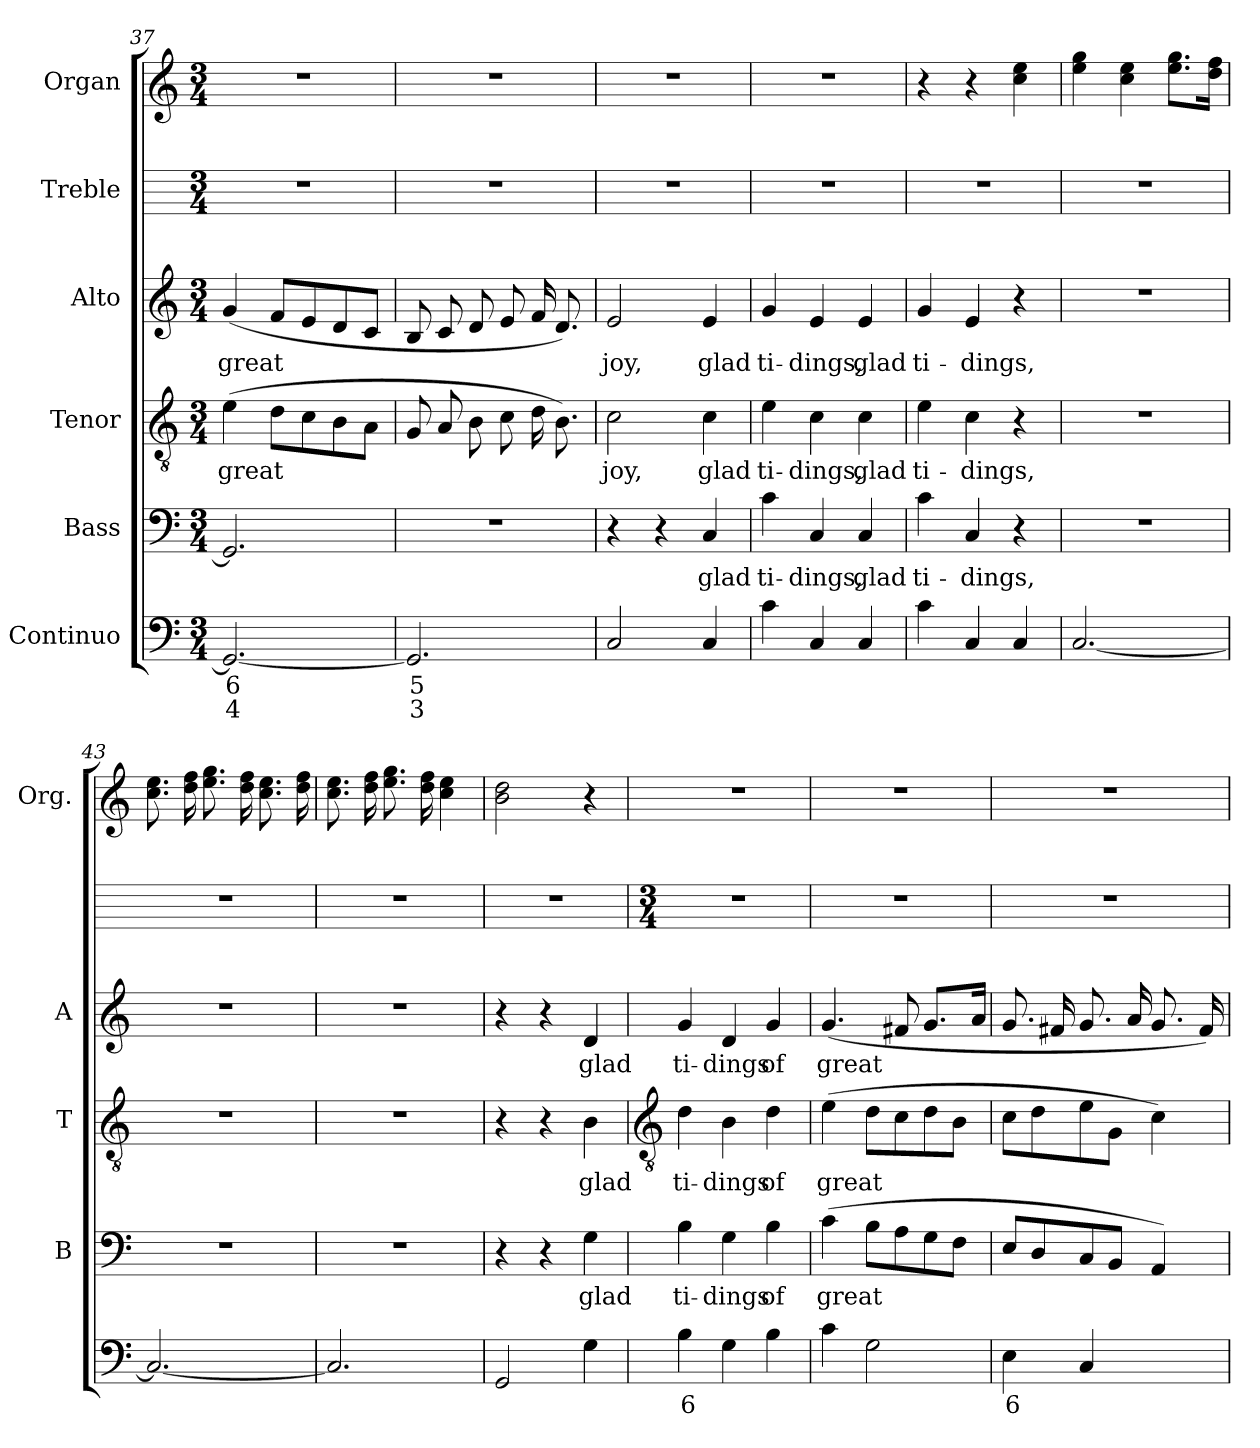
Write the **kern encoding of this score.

**kern	**text	**text	**kern	**text	**kern	**text	**kern	**text	**kern	**kern
*part6	*part6	*part6	*part5	*part5	*part4	*part4	*part3	*part3	*part2	*part1
*staff6	*staff6	*staff6	*staff5	*staff5	*staff4	*staff4	*staff3	*staff3	*staff2	*staff1
*I"Continuo	*	*	*I"Bass	*	*I"Tenor	*	*I"Alto	*	*I"Treble	*I"Organ
*	*	*	*I'B	*	*I'T	*	*I'A	*	*	*I'Org.
!!LO:LB:g=z
*clefF4	*	*	*clefF4	*	*clefGv2	*	*clefG2	*	*	*clefG2
*k[]	*	*	*k[]	*	*k[]	*	*k[]	*	*	*k[]
*C:	*	*	*C:	*	*C:	*	*C:	*	*	*C:
*M3/4	*	*	*M3/4	*	*M3/4	*	*M3/4	*	*M3/4	*M3/4
=37	=37	=37	=37	=37	=37	=37	=37	=37	=37	=37
!	!LO:LY:b	!LO:LY:b	!	!	!	!LO:LY:b	!	!LO:LY:b	!	!LO:N:vis=1
2.GG_	6	4	2.GG]	.	(>4e	great	(<4g	great	2.r	2.r
.	.	.	.	.	8dL	.	8fL	.	.	.
.	.	.	.	.	8c	.	8e	.	.	.
.	.	.	.	.	8B	.	8d	.	.	.
.	.	.	.	.	8AJ	.	8cJ	.	.	.
=38	=38	=38	=38	=38	=38	=38	=38	=38	=38	=38
!	!LO:LY:b	!LO:LY:b	!LO:N:vis=1	!	!	!	!	!	!	!LO:N:vis=1
2.GG]	5	3	2.r	.	8GL	.	8BL	.	2.r	2.r
.	.	.	.	.	8A	.	8c	.	.	.
.	.	.	.	.	8B	.	8d	.	.	.
.	.	.	.	.	8c	.	8e	.	.	.
.	.	.	.	.	16dL	.	16fL	.	.	.
.	.	.	.	.	8.BJ)	.	8.dJ)	.	.	.
=39	=39	=39	=39	=39	=39	=39	=39	=39	=39	=39
!	!	!	!	!	!	!LO:LY:b	!	!LO:LY:b	!	!LO:N:vis=1
2C	.	.	4r	.	2c	joy,	2e	joy,	2.r	2.r
.	.	.	4r	.	.	.	.	.	.	.
!	!	!	!	!LO:LY:b	!	!LO:LY:b	!	!LO:LY:b	!	!
4C	.	.	4C	glad	4c	glad	4e	glad	.	.
=40	=40	=40	=40	=40	=40	=40	=40	=40	=40	=40
!	!	!	!	!LO:LY:b	!	!LO:LY:b	!	!LO:LY:b	!	!LO:N:vis=1
4c	.	.	4c	ti-	4e	ti-	4g	ti-	2.r	2.r
!	!	!	!	!LO:LY:b	!	!LO:LY:b	!	!LO:LY:b	!	!
4C	.	.	4C	-dings,	4c	-dings,	4e	-dings,	.	.
!	!	!	!	!LO:LY:b	!	!LO:LY:b	!	!LO:LY:b	!	!
4C	.	.	4C	glad	4c	glad	4e	glad	.	.
=41	=41	=41	=41	=41	=41	=41	=41	=41	=41	=41
!	!	!	!	!LO:LY:b	!	!LO:LY:b	!	!LO:LY:b	!	!
4c	.	.	4c	ti-	4e	ti-	4g	ti-	2.r	4r
!	!	!	!	!LO:LY:b	!	!LO:LY:b	!	!LO:LY:b	!	!
4C	.	.	4C	-dings,	4c	-dings,	4e	-dings,	.	4r
4C	.	.	4r	.	4r	.	4r	.	.	4cc 4ee
=42	=42	=42	=42	=42	=42	=42	=42	=42	=42	=42
!	!	!	!LO:N:vis=1	!	!LO:N:vis=1	!	!LO:N:vis=1	!	!	!
[2.C	.	.	2.r	.	2.r	.	2.r	.	2.r	4ee 4gg
.	.	.	.	.	.	.	.	.	.	4cc 4ee
.	.	.	.	.	.	.	.	.	.	8.ee 8.ggL
.	.	.	.	.	.	.	.	.	.	16dd 16ffJ
=43	=43	=43	=43	=43	=43	=43	=43	=43	=43	=43
!	!	!	!LO:N:vis=1	!	!LO:N:vis=1	!	!LO:N:vis=1	!	!	!
2.C_	.	.	2.r	.	2.r	.	2.r	.	2.r	8.cc 8.eeL
.	.	.	.	.	.	.	.	.	.	16dd 16ffL
.	.	.	.	.	.	.	.	.	.	8.ee 8.gg
.	.	.	.	.	.	.	.	.	.	16dd 16ffL
.	.	.	.	.	.	.	.	.	.	8.cc 8.ee
.	.	.	.	.	.	.	.	.	.	16dd 16ffJ
=44	=44	=44	=44	=44	=44	=44	=44	=44	=44	=44
!	!	!	!LO:N:vis=1	!	!LO:N:vis=1	!	!LO:N:vis=1	!	!	!
2.C]	.	.	2.r	.	2.r	.	2.r	.	2.r	8.cc 8.eeL
.	.	.	.	.	.	.	.	.	.	16dd 16ffL
.	.	.	.	.	.	.	.	.	.	8.ee 8.gg
.	.	.	.	.	.	.	.	.	.	16dd 16ffJ
.	.	.	.	.	.	.	.	.	.	4cc 4ee
=45	=45	=45	=45	=45	=45	=45	=45	=45	=45	=45
2GG	.	.	4r	.	4r	.	4r	.	2.r	2b 2dd
.	.	.	4r	.	4r	.	4r	.	.	.
!	!	!	!	!LO:LY:b	!	!LO:LY:b	!	!LO:LY:b	!	!
4G	.	.	4G	glad	4B	glad	4d	glad	.	4r
!!LO:LB:g=z
=46	=46	=46	=46	=46	=46	=46	=46	=46	=46	=46
*	*	*	*	*	*clefGv2	*	*	*	*	*
*	*	*	*	*	*	*	*	*	*M3/4	*
!	!LO:LY:b	!	!	!LO:LY:b	!	!LO:LY:b	!	!LO:LY:b	!	!LO:N:vis=1
4B	6	.	4B	ti-	4d	ti-	4g	ti-	2.r	2.r
!	!	!	!	!LO:LY:b	!	!LO:LY:b	!	!LO:LY:b	!	!
4G	.	.	4G	-dings	4B	-dings	4d	-dings	.	.
!	!	!	!	!LO:LY:b	!	!LO:LY:b	!	!LO:LY:b	!	!
4B	.	.	4B	of	4d	of	4g	of	.	.
=47	=47	=47	=47	=47	=47	=47	=47	=47	=47	=47
!	!	!	!	!LO:LY:b	!	!LO:LY:b	!	!LO:LY:b	!	!LO:N:vis=1
4c	.	.	(<4c	great	(>4e	great	(<4.g	great	2.r	2.r
2G	.	.	8BL	.	8dL	.	.	.	.	.
.	.	.	8A	.	8c	.	8f#X	.	.	.
.	.	.	8G	.	8d	.	8.gL	.	.	.
.	.	.	8FJ	.	8BJ	.	.	.	.	.
.	.	.	.	.	.	.	16aJ	.	.	.
=48	=48	=48	=48	=48	=48	=48	=48	=48	=48	=48
!	!LO:LY:b	!	!	!	!	!	!	!	!	!LO:N:vis=1
4E	6	.	8EL	.	8cL	.	8.gL	.	2.r	2.r
.	.	.	8D	.	8d	.	.	.	.	.
.	.	.	.	.	.	.	16f#XL	.	.	.
4C	.	.	8C	.	8e	.	8.g	.	.	.
.	.	.	8BBJ	.	8GJ	.	.	.	.	.
.	.	.	.	.	.	.	16aL	.	.	.
!	!LO:LY:b	!	!	!	!	!	!	!	!	!
[8AAyy	7	.	4AA)	.	4c)	.	8.g	.	.	.
!	!LO:LY:b	!	!	!	!	!	!	!	!	!
8AALyy]	6	.	.	.	.	.	.	.	.	.
.	.	.	.	.	.	.	16f#J)	.	.	.
=	=	=	=	=	=	=	=	=	=	=
*-	*-	*-	*-	*-	*-	*-	*-	*-	*-	*-
